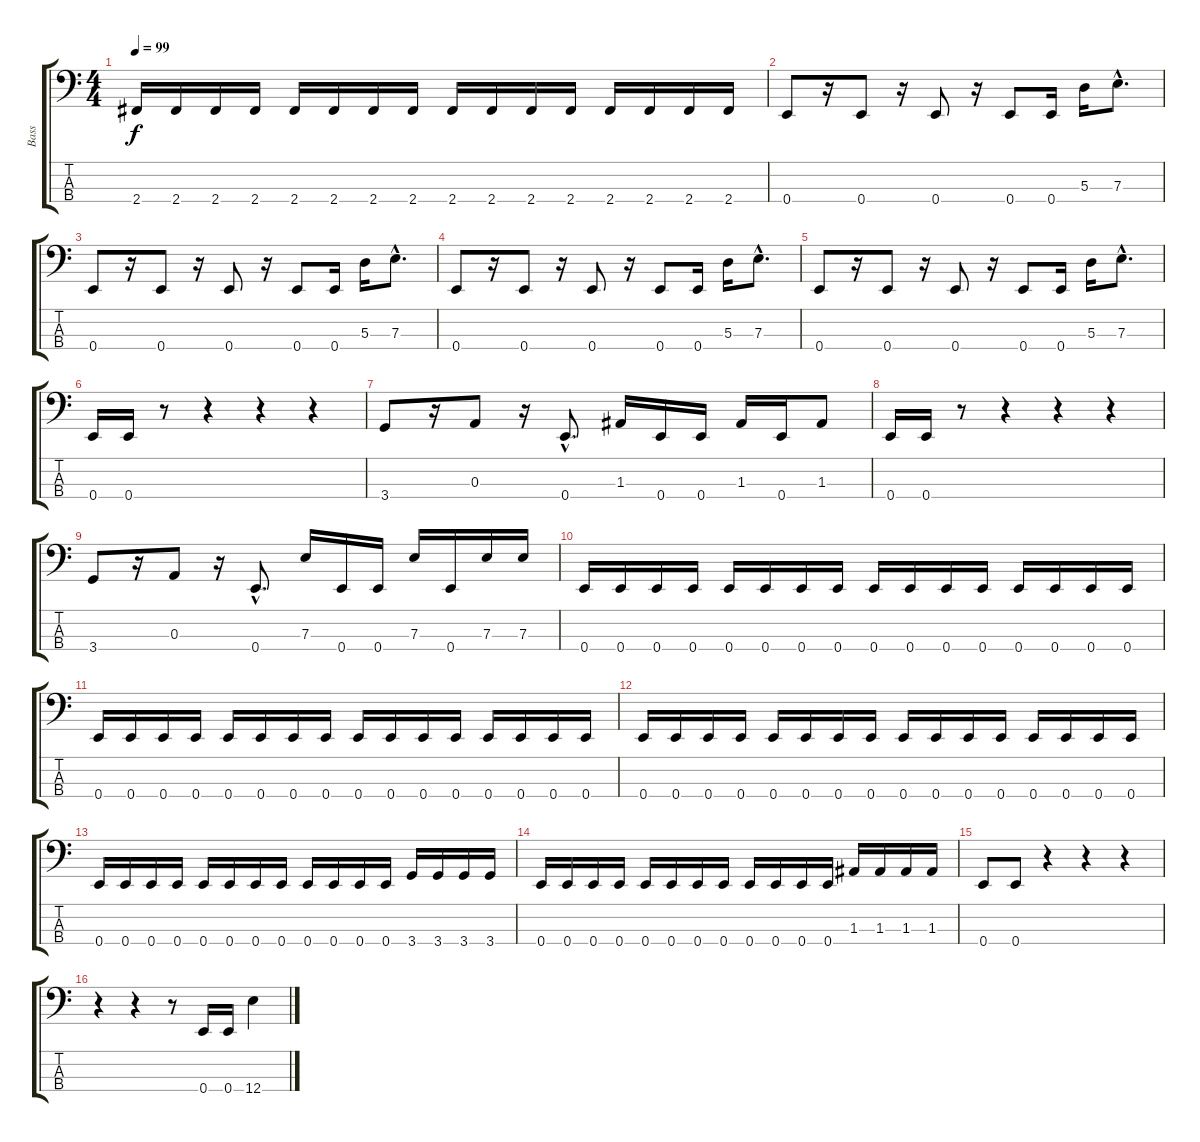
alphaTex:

\track ("Bass" "Bass") {instrument electricbassfinger}
\staff {score tabs}
\tuning (G2 D2 A1 E1) {hide}
\ts (4 4)
\tempo 99
\clef f4
\ks c
2.4.16{dy f} 2.4.16 2.4.16 2.4.16 2.4.16 2.4.16 2.4.16 2.4.16 2.4.16 2.4.16 2.4.16 2.4.16 2.4.16 2.4.16 2.4.16 2.4.16 |
0.4.8 r.16 0.4.8 r.16 0.4.8 r.16 0.4.8 0.4.16 5.3.16 7.3{hac}.8{d} |
0.4.8 r.16 0.4.8 r.16 0.4.8 r.16 0.4.8 0.4.16 5.3.16 7.3{hac}.8{d} |
0.4.8 r.16 0.4.8 r.16 0.4.8 r.16 0.4.8 0.4.16 5.3.16 7.3{hac}.8{d} |
0.4.8 r.16 0.4.8 r.16 0.4.8 r.16 0.4.8 0.4.16 5.3.16 7.3{hac}.8{d} |
0.4.16 0.4.16 r.8 r.4 r.4 r.4 |
3.4.8 r.16 0.3.8 r.16 0.4{hac}.8{d} 1.3.16 0.4.16 0.4.16 1.3.16 0.4.16 1.3.8 |
0.4.16 0.4.16 r.8 r.4 r.4 r.4 |
3.4.8 r.16 0.3.8 r.16 0.4{hac}.8{d} 7.3.16 0.4.16 0.4.16 7.3.16 0.4.16 7.3.16 7.3.16 |
0.4.16 0.4.16 0.4.16 0.4.16 0.4.16 0.4.16 0.4.16 0.4.16 0.4.16 0.4.16 0.4.16 0.4.16 0.4.16 0.4.16 0.4.16 0.4.16 |
0.4.16 0.4.16 0.4.16 0.4.16 0.4.16 0.4.16 0.4.16 0.4.16 0.4.16 0.4.16 0.4.16 0.4.16 0.4.16 0.4.16 0.4.16 0.4.16 |
0.4.16 0.4.16 0.4.16 0.4.16 0.4.16 0.4.16 0.4.16 0.4.16 0.4.16 0.4.16 0.4.16 0.4.16 0.4.16 0.4.16 0.4.16 0.4.16 |
0.4.16 0.4.16 0.4.16 0.4.16 0.4.16 0.4.16 0.4.16 0.4.16 0.4.16 0.4.16 0.4.16 0.4.16 3.4.16 3.4.16 3.4.16 3.4.16 |
0.4.16 0.4.16 0.4.16 0.4.16 0.4.16 0.4.16 0.4.16 0.4.16 0.4.16 0.4.16 0.4.16 0.4.16 1.3.16 1.3.16 1.3.16 1.3.16 |
0.4.8 0.4.8 r.4 r.4 r.4 |
r.4 r.4 r.8 0.4.16 0.4.16 12.4{ss}.4
